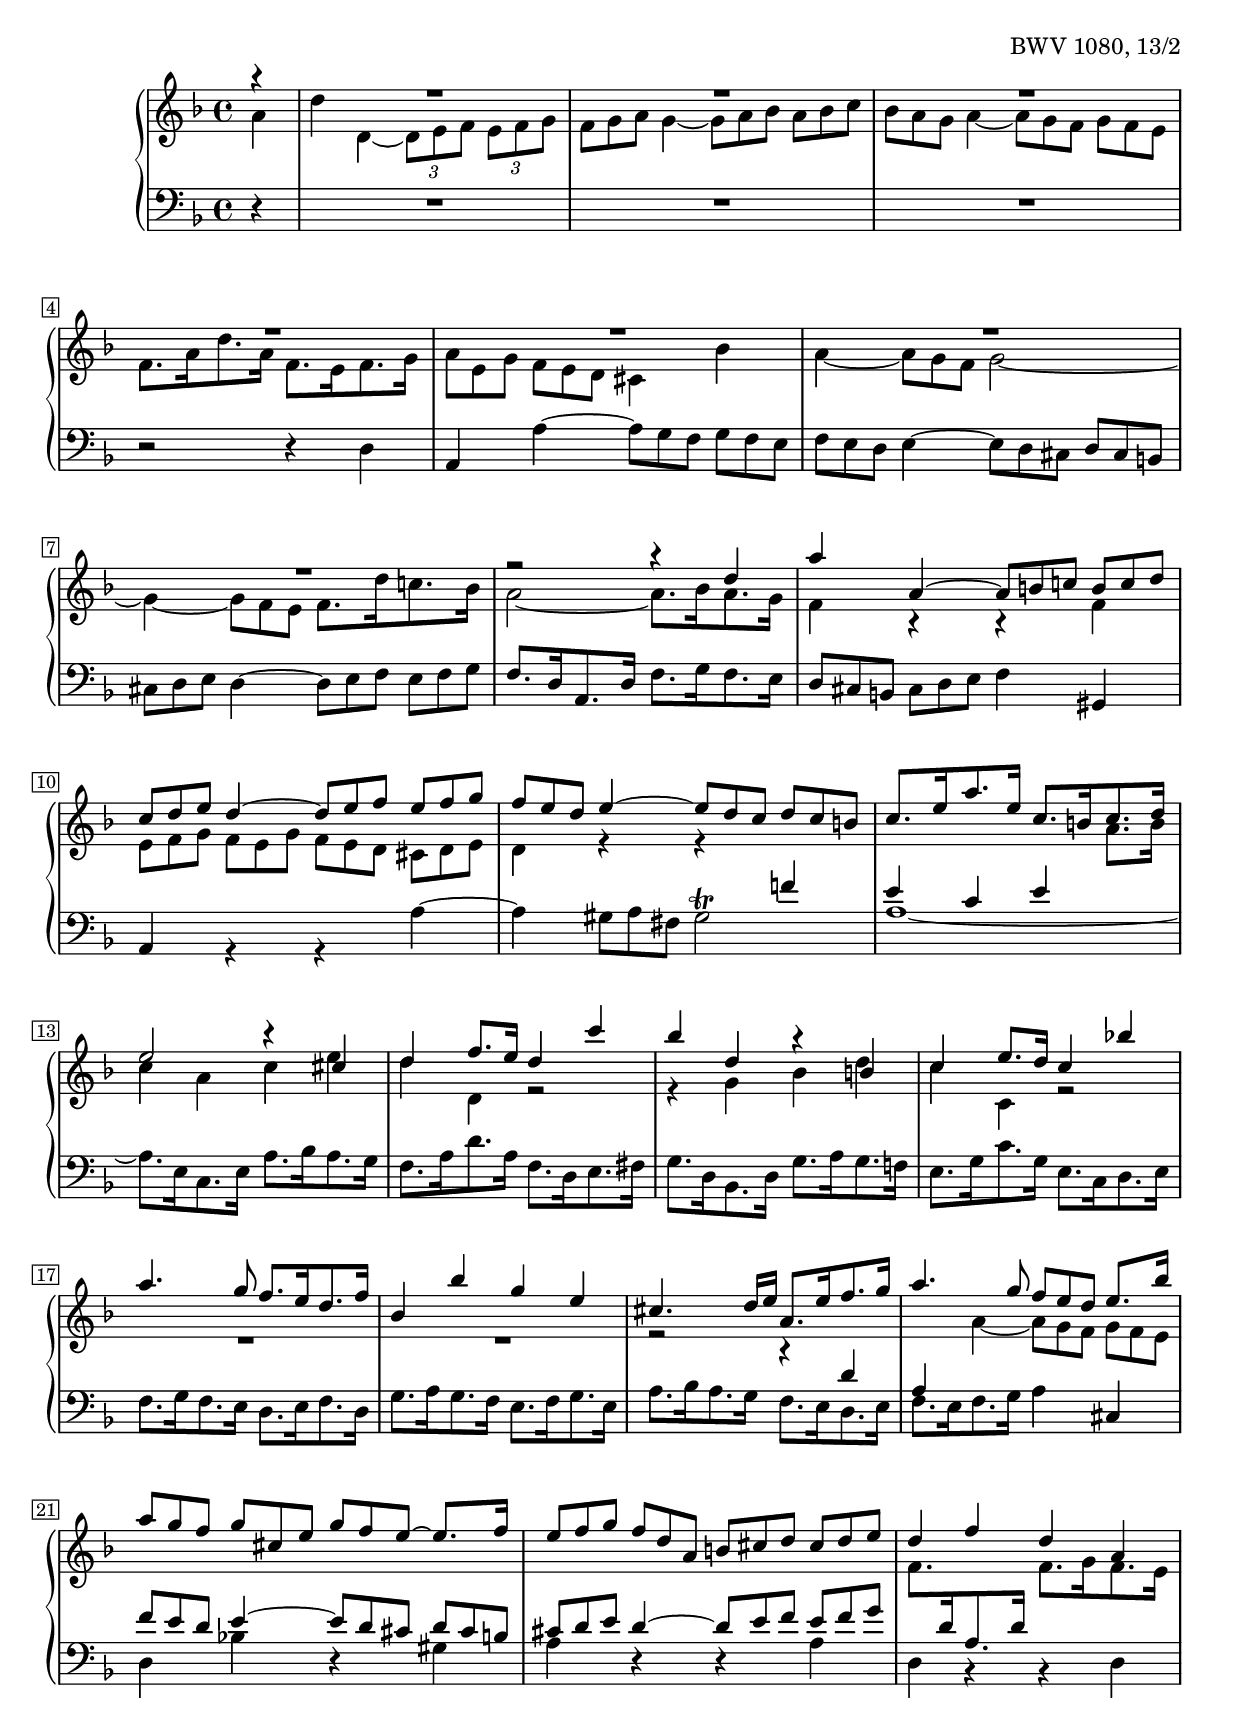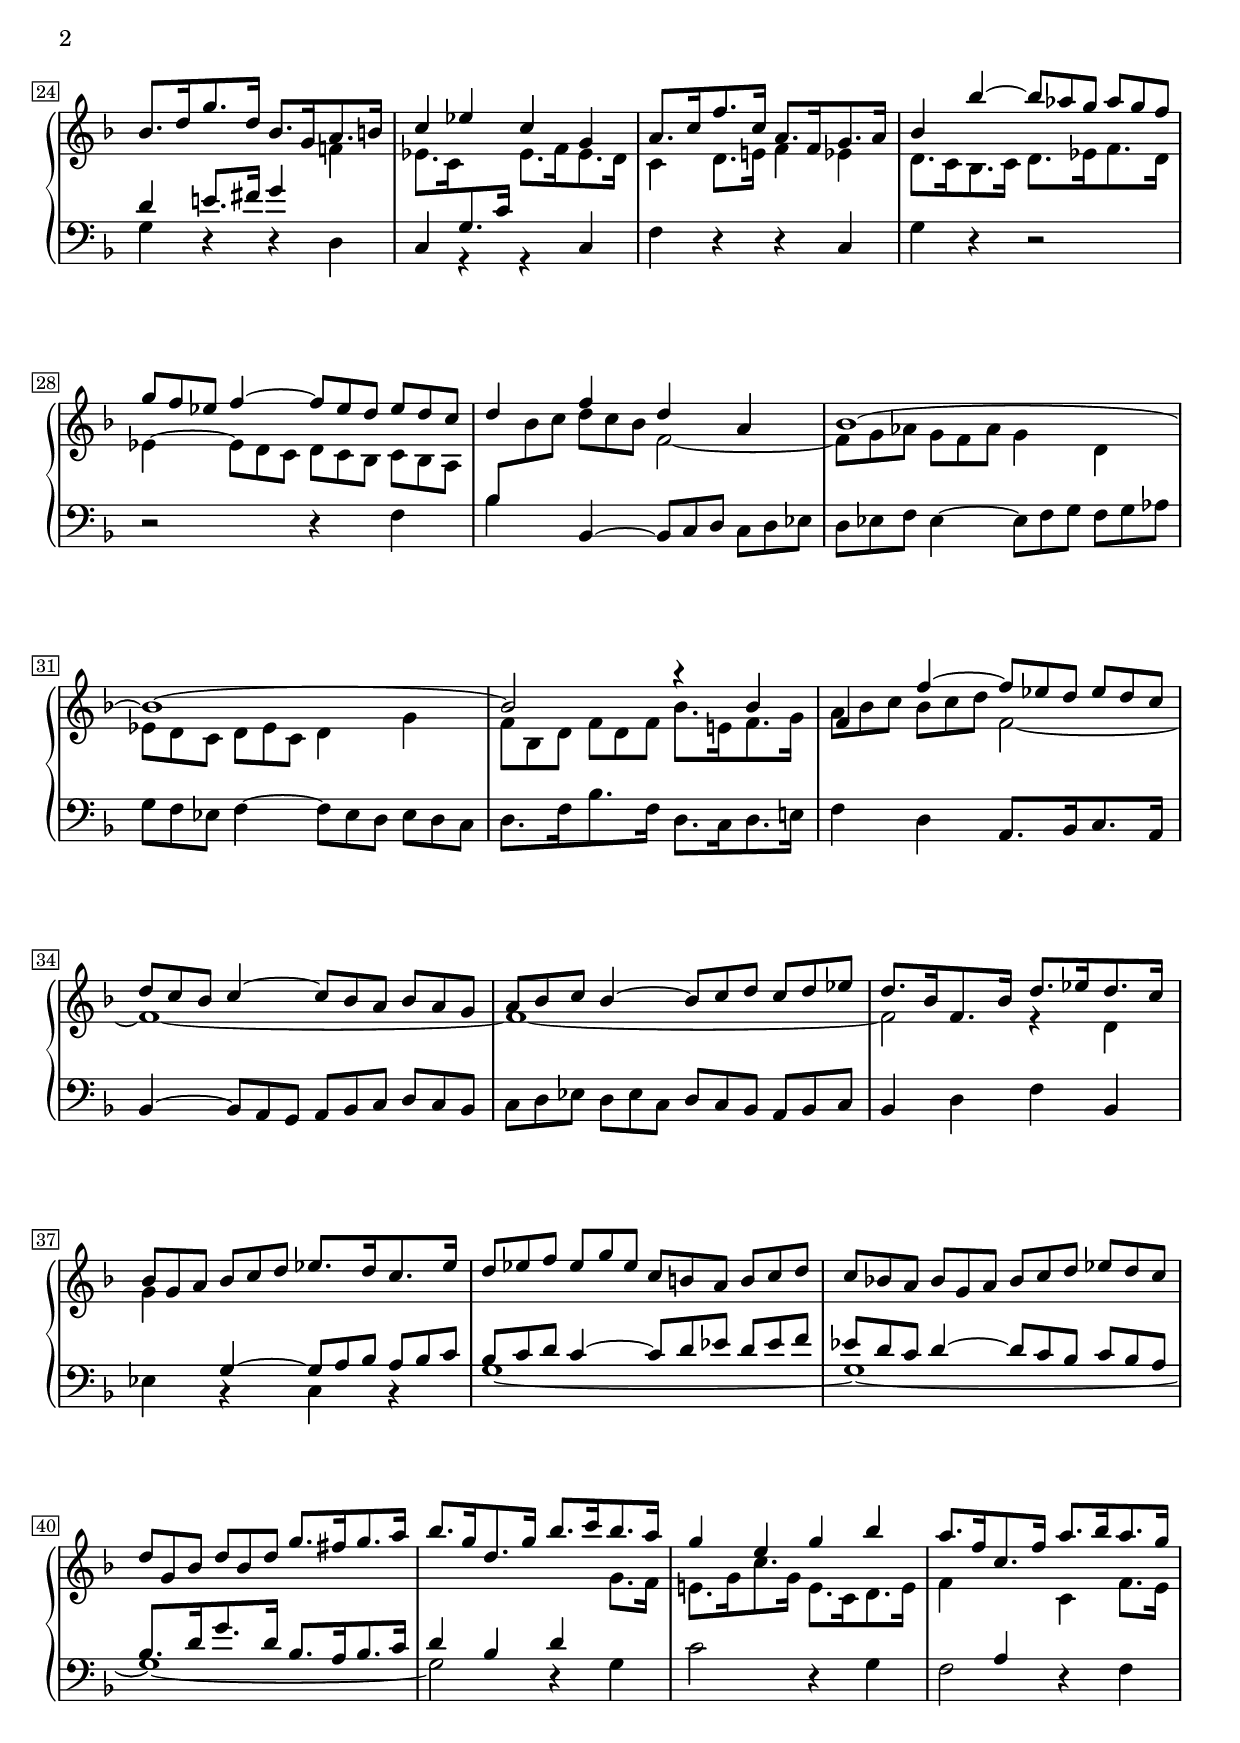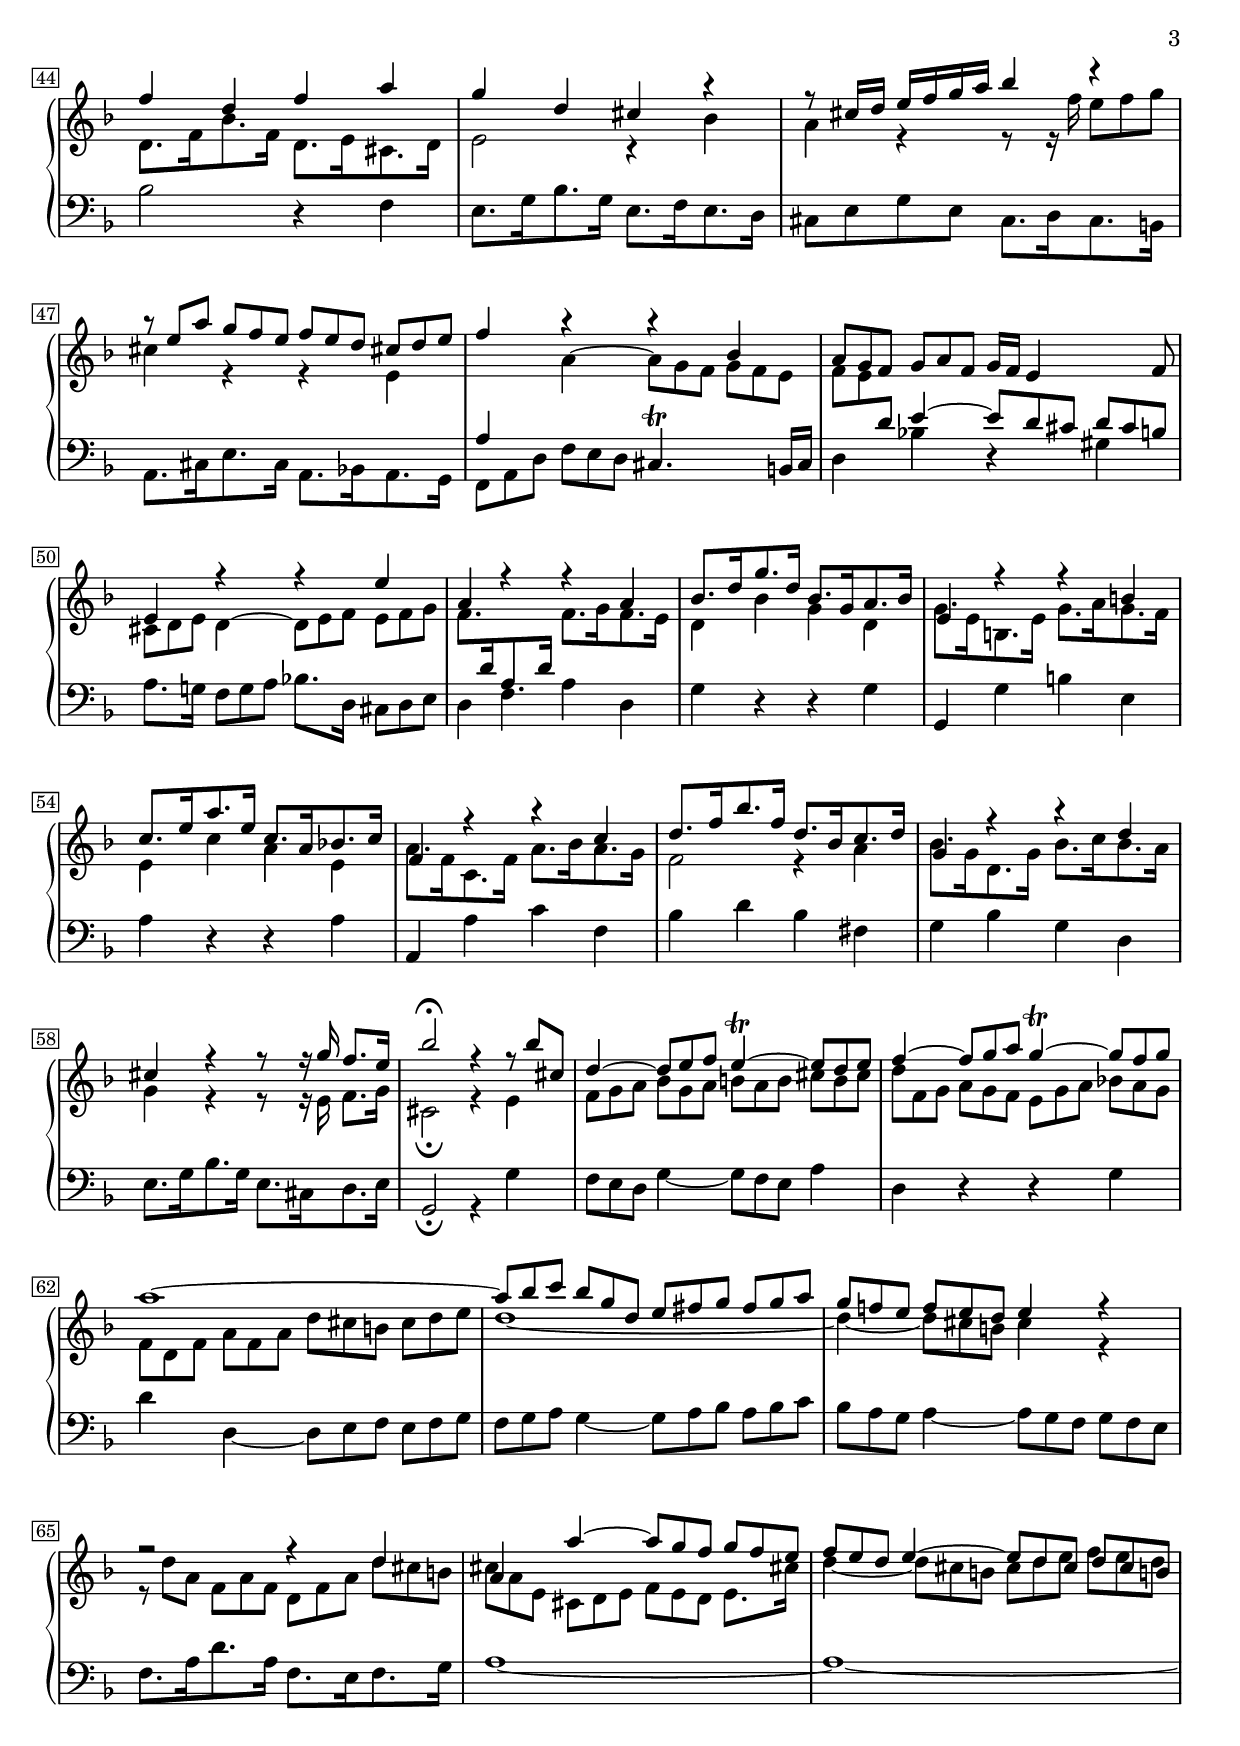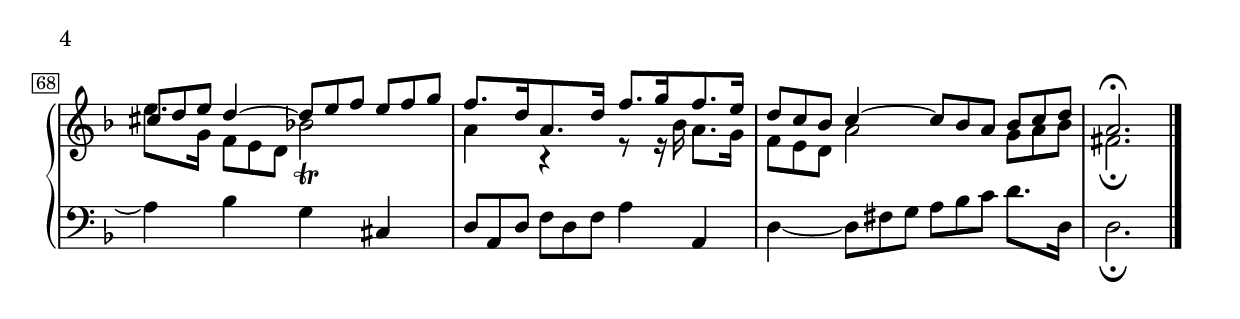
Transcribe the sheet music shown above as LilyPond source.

Global = {
  \key d \minor
  \time 4/4
  \include "../global.ly"
}

Sopran = \context Voice = "one" \relative c'' {
  \voiceOne
  \override TupletBracket.bracket-visibility = ##f
  \override TupletNumber.transparent = ##t
  | \partial 4 r4
  | R1*7
  | r2 r4 d
  | a' a,~ \tuplet 3/2 { a8 b c b c d
  %10
  | c d e } d4~ \tuplet 3/2 { d8 e f e f g
  | f e d} e4~ \tuplet 3/2 { e8 d c d c b}
  | c8.*8/9[ e16*4/3 a8.*8/9 e16*4/3] c8.*8/9[ b16*4/3 c8.*8/9 d16*4/3]
  | e2 r4 cis
  | d f8.*8/9 e16*4/3 d4 c'
  %15
  | bes d, r b
  | c e8.*8/9 d16*4/3 c4 bes'!
  | a4.*10/9 g8*2/3 f8.*8/9[ e16*4/3 d8.*8/9 f16*4/3]
  | bes,4 bes' g e
  | cis4.*10/9 d16*2/3 e a,8.*8/9[ e'16*4/3 f8.*8/9 g16*4/3]
  %20
  | a4.*10/9 g8*2/3 \tuplet 3/2 { f8 e d} e8.*8/9 bes'16*4/3
  | \tuplet 3/2 { a8 g f g cis, e g f e~} e8.*8/9 f16*4/3
  | \tuplet 3/2 { e8 f g f d a b cis d cis d e}
  | d4 f d a
  | bes8.*8/9[ d16*4/3 g8.*8/9 d16*4/3] bes8.*8/9[ g16*4/3 a8.*8/9 b16*4/3]
  %25
  | c4 ees c g
  | a8.*8/9[ c16*4/3 f8.*8/9 c16*4/3] a8.*8/9[ f16*4/3 g8.*8/9 a16*4/3]
  | bes4 bes'~ \tuplet 3/2 { bes8 aes g aes g f
  | g f ees} f4~ \tuplet 3/2 { f8 ees d ees d c}
  | d4 f d a
  %30
  | \shape #'((0 . 0) (0 . 0.7) (0 . 0.7) (0 . 0)) Tie
    bes1~
  | \shape #'((0 . 0) (0 . 0.7) (0 . 0.7) (0 . 0)) Tie
    bes~
  | bes2 r4 bes
  | f f'~ \tuplet 3/2 { f8 ees d ees d c
  | d c bes} c4~ \tuplet 3/2 { c8 bes a bes a g
  %35
  | a bes c} bes4~ \tuplet 3/2 { bes8 c d c d ees}
  | d8.*8/9[ bes16*4/3 f8.*8/9 bes16*4/3] d8.*8/9[ ees16*4/3 d8.*8/9 c16*4/3]
  | \tuplet 3/2 { bes8 g a bes c d} ees8.*8/9[ d16*4/3 c8.*8/9 ees16*4/3]
  | \tuplet 3/2 { d8 ees f ees g ees c b a b c d
  | c bes! a bes g a bes c d ees d c
  %40
  | d g, bes d bes d} g8.*8/9[ fis16*4/3 g8.*8/9 a16*4/3]
  | bes8.*8/9[ g16*4/3 d8.*8/9 g16*4/3] bes8.*8/9[ c16*4/3 bes8.*8/9 a16*4/3]
  | g4 e g bes
  | a8.*8/9[ f16*4/3 c8.*8/9 f16*4/3] a8.*8/9[ bes16*4/3 a8.*8/9 g16*4/3]
  | f4 d f a
  %45
  | g d cis r
  | r8 cis16 d e f g a bes4 r
  | \tuplet 3/2 { r8 e, a g f e f e d cis! d e}
  | f4 r r bes,
  | \tuplet 3/2 { a8 g f g a f} g16*2/3 f e4*4/3 f8*2/3
  %50
  | e4 r r e'
  | a, r r a
  | bes8.*8/9[ d16*4/3 g8.*8/9 d16*4/3] bes8.*8/9[ g16*4/3 a8.*8/9 bes16*4/3]
  | e,4 r r b'
  | c8.*8/9[ e16*4/3 a8.*8/9 e16*4/3] c8.*8/9[ a16*4/3 bes!8.*8/9 c16*4/3]
  %55
  | f,4 r r c'
  | d8.*8/9[ f16*4/3 bes8.*8/9 f16*4/3] d8.*8/9[ bes16*4/3 c8.*8/9 d16*4/3]
  | g,4 r r d'
  | cis r r8*4/3 r16*2/3 g' f8.*8/9 e16*4/3
  | bes'2\fermata r4 \tuplet 3/2 { r8 bes cis,}
  %60
  | d4~ \tuplet 3/2 { d8 e f} e4\trill~ \tuplet 3/2 { e8 d e}
  | f4~ \tuplet 3/2 { f8 g a} g4\trill~ \tuplet 3/2 { g8 f g}
  | a1~
  | \tuplet 3/2 { a8 bes c bes g d e fis g fis g a
  | g f! e f e d} e4 r
  %65
  | r2 r4 d
  | a a'~ \tuplet 3/2 { a8 g f g f e
  | f e d} e4~ \tuplet 3/2 { e8 d cis d cis b!
  | cis d e} d4~ \tuplet 3/2 { d8 e f e f g}
  | f8.*8/9[ d16*4/3 a8.*8/9 d16*4/3] f8.*8/9[ g16*4/3 f8.*8/9 e16*4/3]
  %70
  | \tuplet 3/2 { d8 c bes} c4~ \tuplet 3/2 { c8 bes a bes c d}
  | a2.\fermata
  \bar "|."
}

Alto = \context Voice = "two" \relative c' {
  \voiceTwo
  \override TupletBracket.bracket-visibility = ##f
  \partial 4 a'4
  %1
  | d d,~ \tuplet 3/2 { d8 e f } \tuplet 3/2 { e f g }
  | \override TupletNumber.transparent = ##t
    \tuplet 3/2 { f g a } g4~ \tuplet 3/2 { g8 a bes a bes c
  | bes a g} a4~ \tuplet 3/2 { a8 g f g f e}
  | f8.*8/9[ a16*4/3 d8.*8/9 a16*4/3] f8.*8/9[ e16*4/3 f8.*8/9 g16*4/3]
  %5
  | \tuplet 3/2 { a8 e g f e d} cis4 bes'
  | a~ \tuplet 3/2 { a8 g f} g2~
  | g4~ \tuplet 3/2 { g8 f e} f8.*8/9[ d'16*4/3 c8.*8/9 bes16*4/3]
  | a2~ a8.*8/9[ bes16*4/3 a8.*8/9 g16*4/3]
  | f4 r r f
  %10
  | \tuplet 3/2 { e8 f g f e g f e d cis d e}
  | d4 r r
    \change Staff = "lower"
    \stemUp
    f
  | e c e
    \change Staff = "upper"
    \stemDown
    a8.*8/9 b16*4/3
  | c4 a c e
  | d d, r2
  %15
  | r4 g bes d
  | c c, r2
  %--
  | R1*2
  | r2 r4
    \change Staff = "lower"
    \stemUp
    d
  %20
  | a
    \change Staff = "upper"
    \stemDown
    a'~ \tuplet 3/2 { a8 g f } \tuplet 3/2 { g f e }
    \change Staff = "lower"
    \stemUp\tieUp
  | \tuplet 3/2 { f e d } e4~ \tuplet 3/2 { e8 d cis d cis b
  | cis d e} d4~ \tuplet 3/2 { d8 e f e f g}
  | \change Staff = "upper"
    \stemDown
    f8.*8/9[
    \change Staff = "lower"
    \stemUp
    d16*4/3 a8.*8/9 d16*4/3]
    \change Staff = "upper"
    \stemDown
    f8.*8/9[ g16*4/3 f8.*8/9 e16*4/3]
  | \change Staff = "lower"
    \stemUp
    d4 e!8.*8/9 fis16*4/3 g4
    \change Staff = "upper"
    \stemDown
    f
  %25
  | ees8.*8/9[ c16*4/3
    \change Staff = "lower"
    \stemUp
    g8.*8/9 c16*4/3]
    \change Staff = "upper"
    \stemDown
    ees8.*8/9[ f16*4/3
    ees8.*8/9 d16*4/3]
  | c4 d8.*8/9 e!16*4/3 f4 ees
  | d8.*8/9[ c16*4/3 bes8.*8/9 c16*4/3] d8.*8/9[ ees16*4/3 f8.*8/9 d16*4/3]
  | ees4~ \tuplet 3/2 { ees8 d c d c bes c bes a
  | \change Staff = "lower"
    \stemUp
    bes
    \change Staff = "upper"
    \stemDown
    bes' c d c bes} f2_~
  %30
  | \tuplet 3/2 { f8 g aes } \tuplet 3/2 { g f aes } g4 d
  | \tuplet 3/2 { ees8 d c } \tuplet 3/2 { d ees c } d4 g
  | \tuplet 3/2 { f8 bes, d } \tuplet 3/2 { f d f } bes8.*8/9[ e,!16*4/3 f8.*8/9 g16*4/3]
  | \tuplet 3/2 { a8 bes c } \tuplet 3/2 { bes c d }
    \tieDown f,2~
  | f1~
  %35
  | f~
  | f2 r4 d
  | g
    \change Staff = "lower"
    \stemUp\tieUp
    g,~ \tuplet 3/2 { g8 a bes a bes c
  | bes c d} c4~ \tuplet 3/2 { c8 d ees d ees f
  | ees d c} d4~ \tuplet 3/2 { d8 c bes c bes a}
  %40
  | bes8.*8/9[ d16*4/3 g8.*8/9 d16*4/3] bes8.*8/9[ a16*4/3 bes8.*8/9 c16*4/3]
  | d4 bes d
    \change Staff = "upper"
    \stemDown
    g8.*8/9 f16*4/3
  | e!8.*8/9[ g16*4/3 c8.*8/9 g16*4/3] e8.*8/9[ c16*4/3 d8.*8/9 e16*4/3]
  | f4
    \change Staff = "lower"
    \stemUp
    a,
    \change Staff = "upper"
    \stemDown
    c f8.*8/9 e16*4/3
  | d8.*8/9[ f16*4/3 bes8.*8/9 f16*4/3] d8.*8/9[ e16*4/3 cis8.*8/9 d16*4/3]
  %45
  | e2 r4 bes'
  | a r r8*4/3 r16*2/3 f' \tuplet 3/2 { e8 f g}
  | cis,4 r r e,
  | \change Staff = "lower"
    \stemUp
    a,
    \change Staff = "upper"
    \stemDown
    a'~ \tuplet 3/2 { a8 g f } \tuplet 3/2 { g f e }
  | \tuplet 3/2 { f e
    \change Staff = "lower"
    \stemUp\tieUp
    d } e4~ \tuplet 3/2 { e8 d cis } \tuplet 3/2 { d cis b }
  %50
  | \change Staff = "upper"
    \stemDown
    \tuplet 3/2 { cis d e } d4~ \tuplet 3/2 { d8 e f } \tuplet 3/2 { e f g }
  | f8.*8/9[
    \change Staff = "lower"
    \stemUp\tieUp
    d16*4/3 a8.*8/9 d16*4/3]
    \change Staff = "upper"
    \stemDown
    f8.*8/9[ g16*4/3 f8.*8/9 e16*4/3]
  | d4 bes' g d
  | g8.*8/9[ e16*4/3 b8.*8/9 e16*4/3] g8.*8/9[ a16*4/3 g8.*8/9 f16*4/3]
  | e4 c' a e
  %55
  | a8.*8/9[ f16*4/3 c8.*8/9 f16*4/3] a8.*8/9[ bes16*4/3 a8.*8/9 g16*4/3]
  | f2 r4 a
  | bes8.*8/9[ g16*4/3 d8.*8/9 g16*4/3] bes8.*8/9[ c16*4/3 bes8.*8/9 a16*4/3]
  | g4 r r8*4/3 r16*2/3 e f8.*8/9 g16*4/3
  | cis,2\fermata r4 e
  %60
  | \tuplet 3/2 { f8 g a bes g a b a b cis b cis
  | d f, g a g f e g a bes a g
  | f d f a f a d cis b cis d e}
  | d1_~
  | d4_~ \tuplet 3/2 { d8 cis b} cis4 r
  %65
  | \tuplet 3/2 { r8d a f a f d f a d cis b
  | cis a e cis d e f e d} e8.*8/9 cis'!16*4/3
  | d4_~ \tuplet 3/2 { d8 cis b cis d e f e d}
  | e8.*8/9 g,16*4/3 \tuplet 3/2 { f8 e d} bes'2\trill
  | a4 r r8*4/3 r16*2/3 bes a8.*8/9 g16*4/3
  %70
  | \tuplet 3/2 { f8 e d} a'2 \tuplet 3/2 { g8 a bes}
  | fis2.\fermata
  \bar "|."
}

Bass = \context Voice = "four" \relative c {
  \voiceFour\tieUp
  \override TupletBracket.bracket-visibility = ##f
  \override TupletNumber.transparent = ##t
  \partial 4 d4\rest
  | \override MultiMeasureRest.staff-position = #0
    R1*3
  | d2\rest d4\rest d
  %5
  | \stemUp a \stemNeutral a'~ \tuplet 3/2 { a8 g f g f e
  | f e d} e4~ \tuplet 3/2 { e8 d cis d cis b
  | cis d e} d4~ \tuplet 3/2 { d8 e f e f g}
  | f8.*8/9[ d16*4/3 a8.*8/9 d16*4/3] f8.*8/9[ g16*4/3 f8.*8/9 e16*4/3]
  | \tuplet 3/2 { d8 cis b cis d e} f4 gis,
  %10
  | a r r a'~
  | a \tuplet 3/2 { gis8 a fis} gis2^\trill
  | a1_~
  | a8.*8/9[ e16*4/3 c8.*8/9 e16*4/3] a8.*8/9[ bes16*4/3 a8.*8/9 g16*4/3]
  | f8.*8/9[ a16*4/3 d8.*8/9 a16*4/3] f8.*8/9[ d16*4/3 e8.*8/9 fis16*4/3]
  %15
  | g8.*8/9[ d16*4/3 bes8.*8/9 d16*4/3] g8.*8/9[ a16*4/3 g8.*8/9 f16*4/3]
  | e8.*8/9[ g16*4/3 c8.*8/9 g16*4/3] e8.*8/9[ c16*4/3 d8.*8/9 e16*4/3]
  | f8.*8/9[ g16*4/3 f8.*8/9 e16*4/3] d8.*8/9[ e16*4/3 f8.*8/9 d16*4/3]
  | g8.*8/9[ a16*4/3 g8.*8/9 f16*4/3] e8.*8/9[ f16*4/3 g8.*8/9 e16*4/3]
  | a8.*8/9[ bes16*4/3 a8.*8/9 g16*4/3] f8.*8/9[ e16*4/3 d8.*8/9 e16*4/3]
  %20
  | f8.*8/9[ e16*4/3 f8.*8/9 g16*4/3] a4 cis,
  | d bes'! d,\rest gis
  | a d,\rest d\rest a'
  | d, b\rest b\rest d
  | g d\rest d\rest d
  %25
  | c r r c
  | f d\rest d\rest c
  | g' d\rest d2\rest
  | d\rest d4\rest f
  | bes bes,~ \tuplet 3/2 { bes8 c d c d ees
  %30
  | d ees f} ees4~ \tuplet 3/2 { ees8 f g } \tuplet 3/2 { f g aes }
  | \tuplet 3/2 { g f ees} f4~ \tuplet 3/2 { f8 ees d } \tuplet 3/2 { ees d c}
  | d8.*8/9[ f16*4/3 bes8.*8/9 f16*4/3] d8.*8/9[ c16*4/3 d8.*8/9 e!16*4/3]
  | f4 d a8.*8/9[ bes16*4/3 c8.*8/9 a16*4/3]
  | bes4~ \tuplet 3/2 { bes8 a g } \tuplet 3/2 { a bes c } \tuplet 3/2 { d c bes }
  %35
  | \tuplet 3/2 { c d ees d ees c d c bes a bes c }
  | bes4 d f bes,
  | ees b\rest \stemDown c b\rest
  | \tieDown g'1~
  | g~
  %40
  | g~
  | g2 d4\rest g
  | c2 d,4\rest g
  | f2 d4\rest f
  | bes2 d,4\rest f
  %45
  | e8.*8/9[ g16*4/3 bes8.*8/9 g16*4/3] e8.*8/9[ f16*4/3 e8.*8/9 d16*4/3]
  | cis8[ e g e] cis8.*8/9[ d16*4/3 cis8.*8/9 b16*4/3]
  | a8.*8/9[ cis16*4/3 e8.*8/9 cis16*4/3] a8.*8/9[ bes16*4/3 a8.*8/9 g16*4/3]
  | \stemDown \tuplet 3/2 { f8 a d } \stemNeutral \tuplet 3/2 { f e d } cis4.*10/9^\trill b16*2/3 cis
  | d4 bes'! d,\rest gis
  %50
  | a8.*8/9 g!16*4/3 \tuplet 3/2 { f8 g a} bes8.*8/9 d,16*4/3 \tuplet 3/2 { cis8 d e}
  | d4 f a d,
  | g d\rest d\rest g
  | g, g' b e,
  | a d,\rest d\rest a'
  %55
  | a, a' c f,
  | bes d bes fis
  | g bes g d
  | e8.*8/9[ g16*4/3 bes8.*8/9 g16*4/3] e8.*8/9[ cis16*4/3 d8.*8/9 e16*4/3]
  | g,2\fermata r4 g'
  %60
  | \tuplet 3/2 { f8 e d} g4~ \tuplet 3/2 { g8 f e} a4
  | d, d\rest d\rest g
  | d' d,~ \tuplet 3/2 { d8 e f e f g
  | f g a} g4~ \tuplet 3/2 { g8 a bes a bes c
  | bes a g} a4~ \tuplet 3/2 { a8 g f g f e }
  %65
  | f8.*8/9[ a16*4/3 d8.*8/9 a16*4/3] f8.*8/9[ e16*4/3 f8.*8/9 g16*4/3]
  | a1~
  | a~
  | a4 bes g cis,
  | \tuplet 3/2 { d8 a d f d f} a4 a,
  %70
  | d~ \tuplet 3/2 { d8 fis g a bes c } d8.*8/9 d,16*4/3
  | d2.\fermata
  \bar "|."
}

\score {
  \new PianoStaff
  <<
    \accidentalStyle Score.piano
    \context Staff = "upper" <<
      \set Staff.midiInstrument = #"acoustic grand"
      \Global
      \clef treble
      \Sopran
      \Alto
    >>
    \context Staff = "lower" <<
      \set Staff.midiInstrument = #"acoustic grand"
      \Global
      \clef bass
      \Bass
    >>
  >>
  \header {
    %composer = "Johann Sebastian Bach"
    opus = "BWV 1080, 13/2"
    subtitle = "inversus"
    title = \markup {
      Contrapunctus [XIII]
    }
  }
  \layout { }
  \midi { }
}
